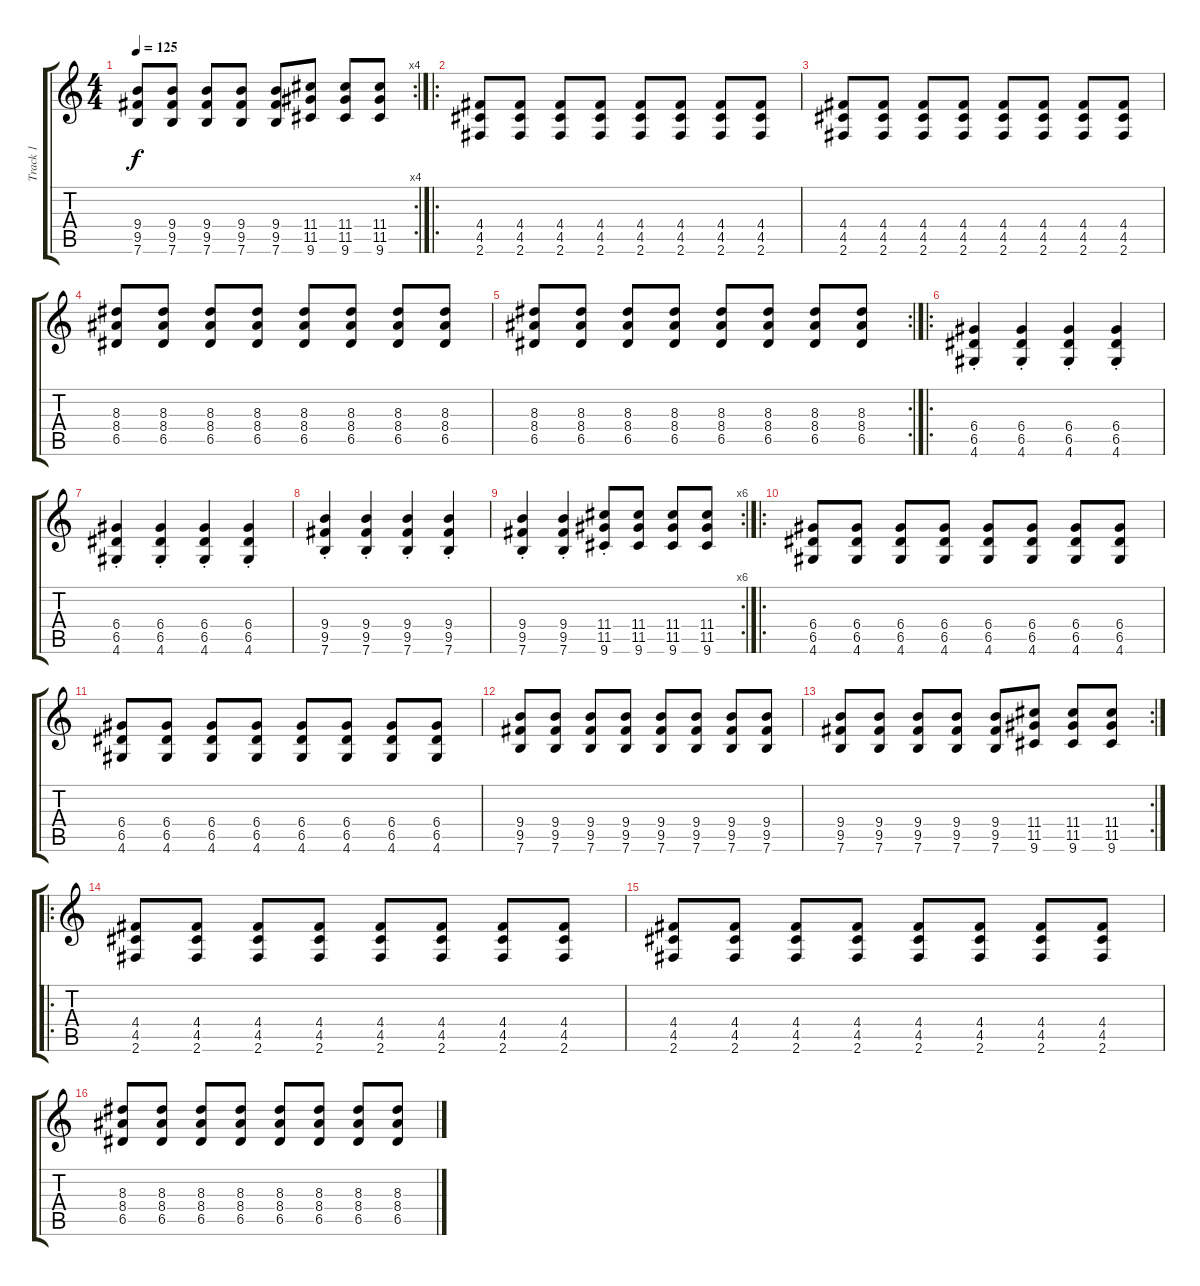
\track ("Track 1" "Track 1") {instrument overdrivenguitar}
\staff {score tabs}
\tuning (E4 B3 G3 D3 A2 E2) {hide}
\rc 4
\ts (4 4)
\tempo 125
\clef g2
\ks c
(9.4 9.5 7.6).8{dy f} (9.4 9.5 7.6).8 (9.4 9.5 7.6).8 (9.4 9.5 7.6).8 (9.4 9.5 7.6).8 (11.4 11.5 9.6).8 (11.4 11.5 9.6).8 (11.4 11.5 9.6).8 |
\ro
(4.4 4.5 2.6).8 (4.4 4.5 2.6).8 (4.4 4.5 2.6).8 (4.4 4.5 2.6).8 (4.4 4.5 2.6).8 (4.4 4.5 2.6).8 (4.4 4.5 2.6).8 (4.4 4.5 2.6).8 |
(4.4 4.5 2.6).8 (4.4 4.5 2.6).8 (4.4 4.5 2.6).8 (4.4 4.5 2.6).8 (4.4 4.5 2.6).8 (4.4 4.5 2.6).8 (4.4 4.5 2.6).8 (4.4 4.5 2.6).8 |
(8.3 8.4 6.5).8 (8.3 8.4 6.5).8 (8.3 8.4 6.5).8 (8.3 8.4 6.5).8 (8.3 8.4 6.5).8 (8.3 8.4 6.5).8 (8.3 8.4 6.5).8 (8.3 8.4 6.5).8 |
\rc 2
(8.3 8.4 6.5).8 (8.3 8.4 6.5).8 (8.3 8.4 6.5).8 (8.3 8.4 6.5).8 (8.3 8.4 6.5).8 (8.3 8.4 6.5).8 (8.3 8.4 6.5).8 (8.3 8.4 6.5).8 |
\ro
(6.4{st} 6.5{st} 4.6{st}).4 (6.4{st} 6.5{st} 4.6{st}).4 (6.4{st} 6.5{st} 4.6{st}).4 (6.4{st} 6.5{st} 4.6{st}).4 |
(6.4{st} 6.5{st} 4.6{st}).4 (6.4{st} 6.5{st} 4.6{st}).4 (6.4{st} 6.5{st} 4.6{st}).4 (6.4{st} 6.5{st} 4.6{st}).4 |
(9.4{st} 9.5{st} 7.6{st}).4 (9.4{st} 9.5{st} 7.6{st}).4 (9.4{st} 9.5{st} 7.6{st}).4 (9.4{st} 9.5{st} 7.6{st}).4 |
\rc 6
(9.4{st} 9.5{st} 7.6{st}).4 (9.4{st} 9.5{st} 7.6{st}).4 (11.4{st} 11.5{st} 9.6{st}).8 (11.4 11.5 9.6).8 (11.4 11.5 9.6).8 (11.4 11.5 9.6).8 |
\ro
(6.4 6.5 4.6).8 (6.4 6.5 4.6).8 (6.4 6.5 4.6).8 (6.4 6.5 4.6).8 (6.4 6.5 4.6).8 (6.4 6.5 4.6).8 (6.4 6.5 4.6).8 (6.4 6.5 4.6).8 |
(6.4 6.5 4.6).8 (6.4 6.5 4.6).8 (6.4 6.5 4.6).8 (6.4 6.5 4.6).8 (6.4 6.5 4.6).8 (6.4 6.5 4.6).8 (6.4 6.5 4.6).8 (6.4 6.5 4.6).8 |
(9.4 9.5 7.6).8 (9.4 9.5 7.6).8 (9.4 9.5 7.6).8 (9.4 9.5 7.6).8 (9.4 9.5 7.6).8 (9.4 9.5 7.6).8 (9.4 9.5 7.6).8 (9.4 9.5 7.6).8 |
\rc 2
(9.4 9.5 7.6).8 (9.4 9.5 7.6).8 (9.4 9.5 7.6).8 (9.4 9.5 7.6).8 (9.4 9.5 7.6).8 (11.4 11.5 9.6).8 (11.4 11.5 9.6).8 (11.4 11.5 9.6).8 |
\ro
(4.4 4.5 2.6).8 (4.4 4.5 2.6).8 (4.4 4.5 2.6).8 (4.4 4.5 2.6).8 (4.4 4.5 2.6).8 (4.4 4.5 2.6).8 (4.4 4.5 2.6).8 (4.4 4.5 2.6).8 |
(4.4 4.5 2.6).8 (4.4 4.5 2.6).8 (4.4 4.5 2.6).8 (4.4 4.5 2.6).8 (4.4 4.5 2.6).8 (4.4 4.5 2.6).8 (4.4 4.5 2.6).8 (4.4 4.5 2.6).8 |
(8.3 8.4 6.5).8 (8.3 8.4 6.5).8 (8.3 8.4 6.5).8 (8.3 8.4 6.5).8 (8.3 8.4 6.5).8 (8.3 8.4 6.5).8 (8.3 8.4 6.5).8 (8.3 8.4 6.5).8
